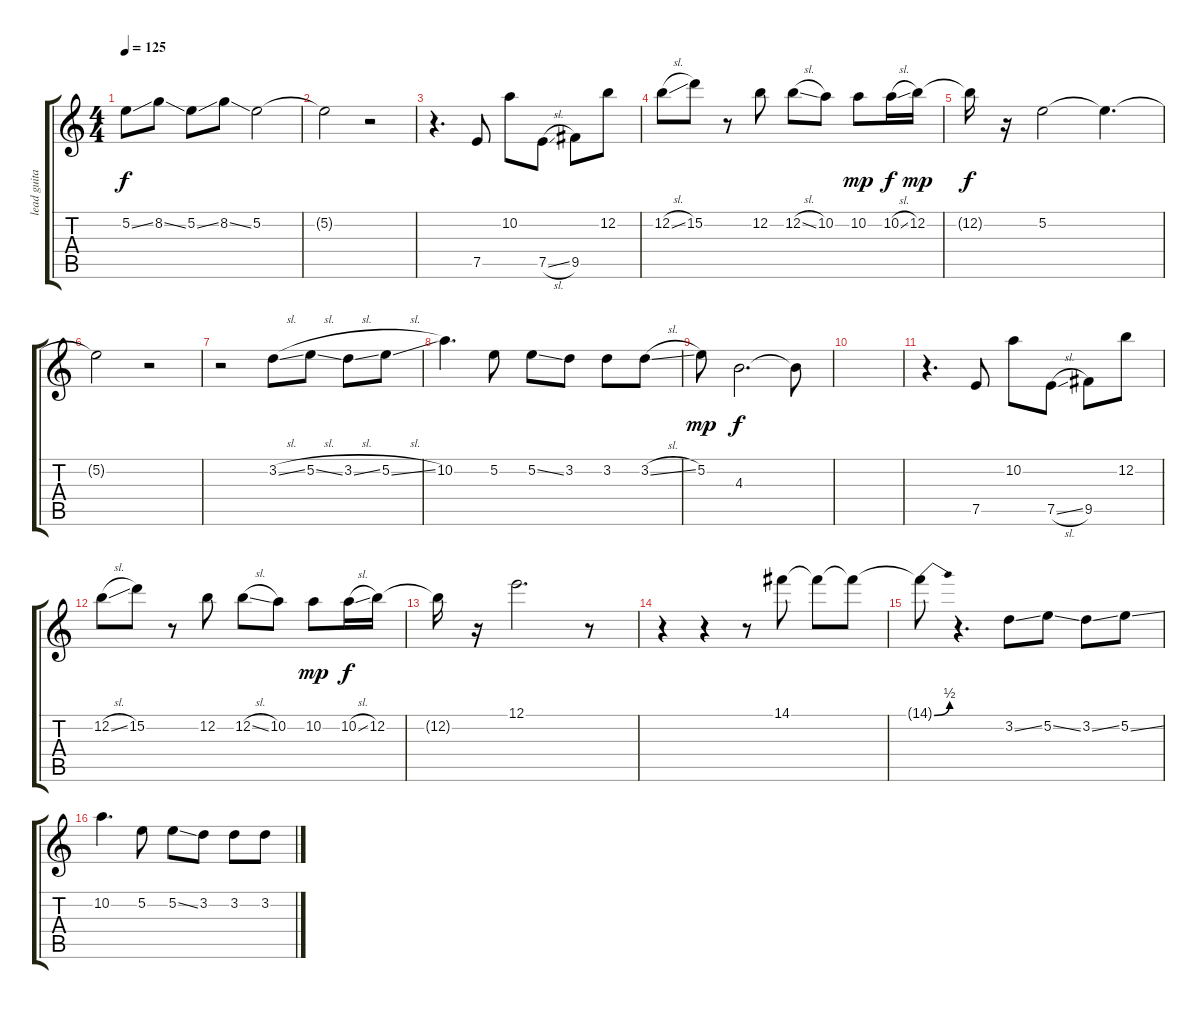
\track ("lead guitar" "lead guita") {instrument electricguitarjazz}
\staff {score tabs}
\tuning (E4 B3 G3 D3 A2 E2) {hide}
\ts (4 4)
\tempo 125
\clef g2
\ks c
5.2{ss}.8{dy f} 8.2{ss}.8 5.2{ss}.8 8.2{ss}.8 5.2.2 |
5.2{t}.2 r.2 |
r.4{d} 7.5.8 10.2.8 7.5{sl}.8 9.5.8 12.2.8 |
12.2{sl}.8 15.2.8 r.8 12.2.8 12.2{sl}.8 10.2.8 10.2.8{dy mp} 10.2{sl}.16{dy f} 12.2.16{dy mp} |
12.2{t}.16{dy f} r.16 5.2.2 5.2{t}.4{d} |
5.2{t}.2 r.2 |
r.2 3.2{sl}.8 5.2{sl}.8 3.2{sl}.8 5.2{sl}.8 |
10.2.4{d} 5.2.8 5.2{ss}.8 3.2.8 3.2.8 3.2{sl}.8 |
5.2.8{dy mp} 4.3.2{d dy f} 4.3{t}.8 |
|
r.4{d} 7.5.8 10.2.8 7.5{sl}.8 9.5.8 12.2.8 |
12.2{sl}.8 15.2.8 r.8 12.2.8 12.2{sl}.8 10.2.8 10.2.8{dy mp} 10.2{sl}.16{dy f} 12.2.16 |
12.2{t}.16 r.16 12.1.2{d} r.8 |
r.4 r.4 r.8 14.1.8 14.1{t}.8 14.1{t}.8 |
14.1{be (bend 0 0 60 2) t}.8 r.4{d} 3.2{ss}.8 5.2{ss}.8 3.2{ss}.8 5.2{ss}.8 |
10.2.4{d} 5.2.8 5.2{ss}.8 3.2.8 3.2.8 3.2{sl}.8
